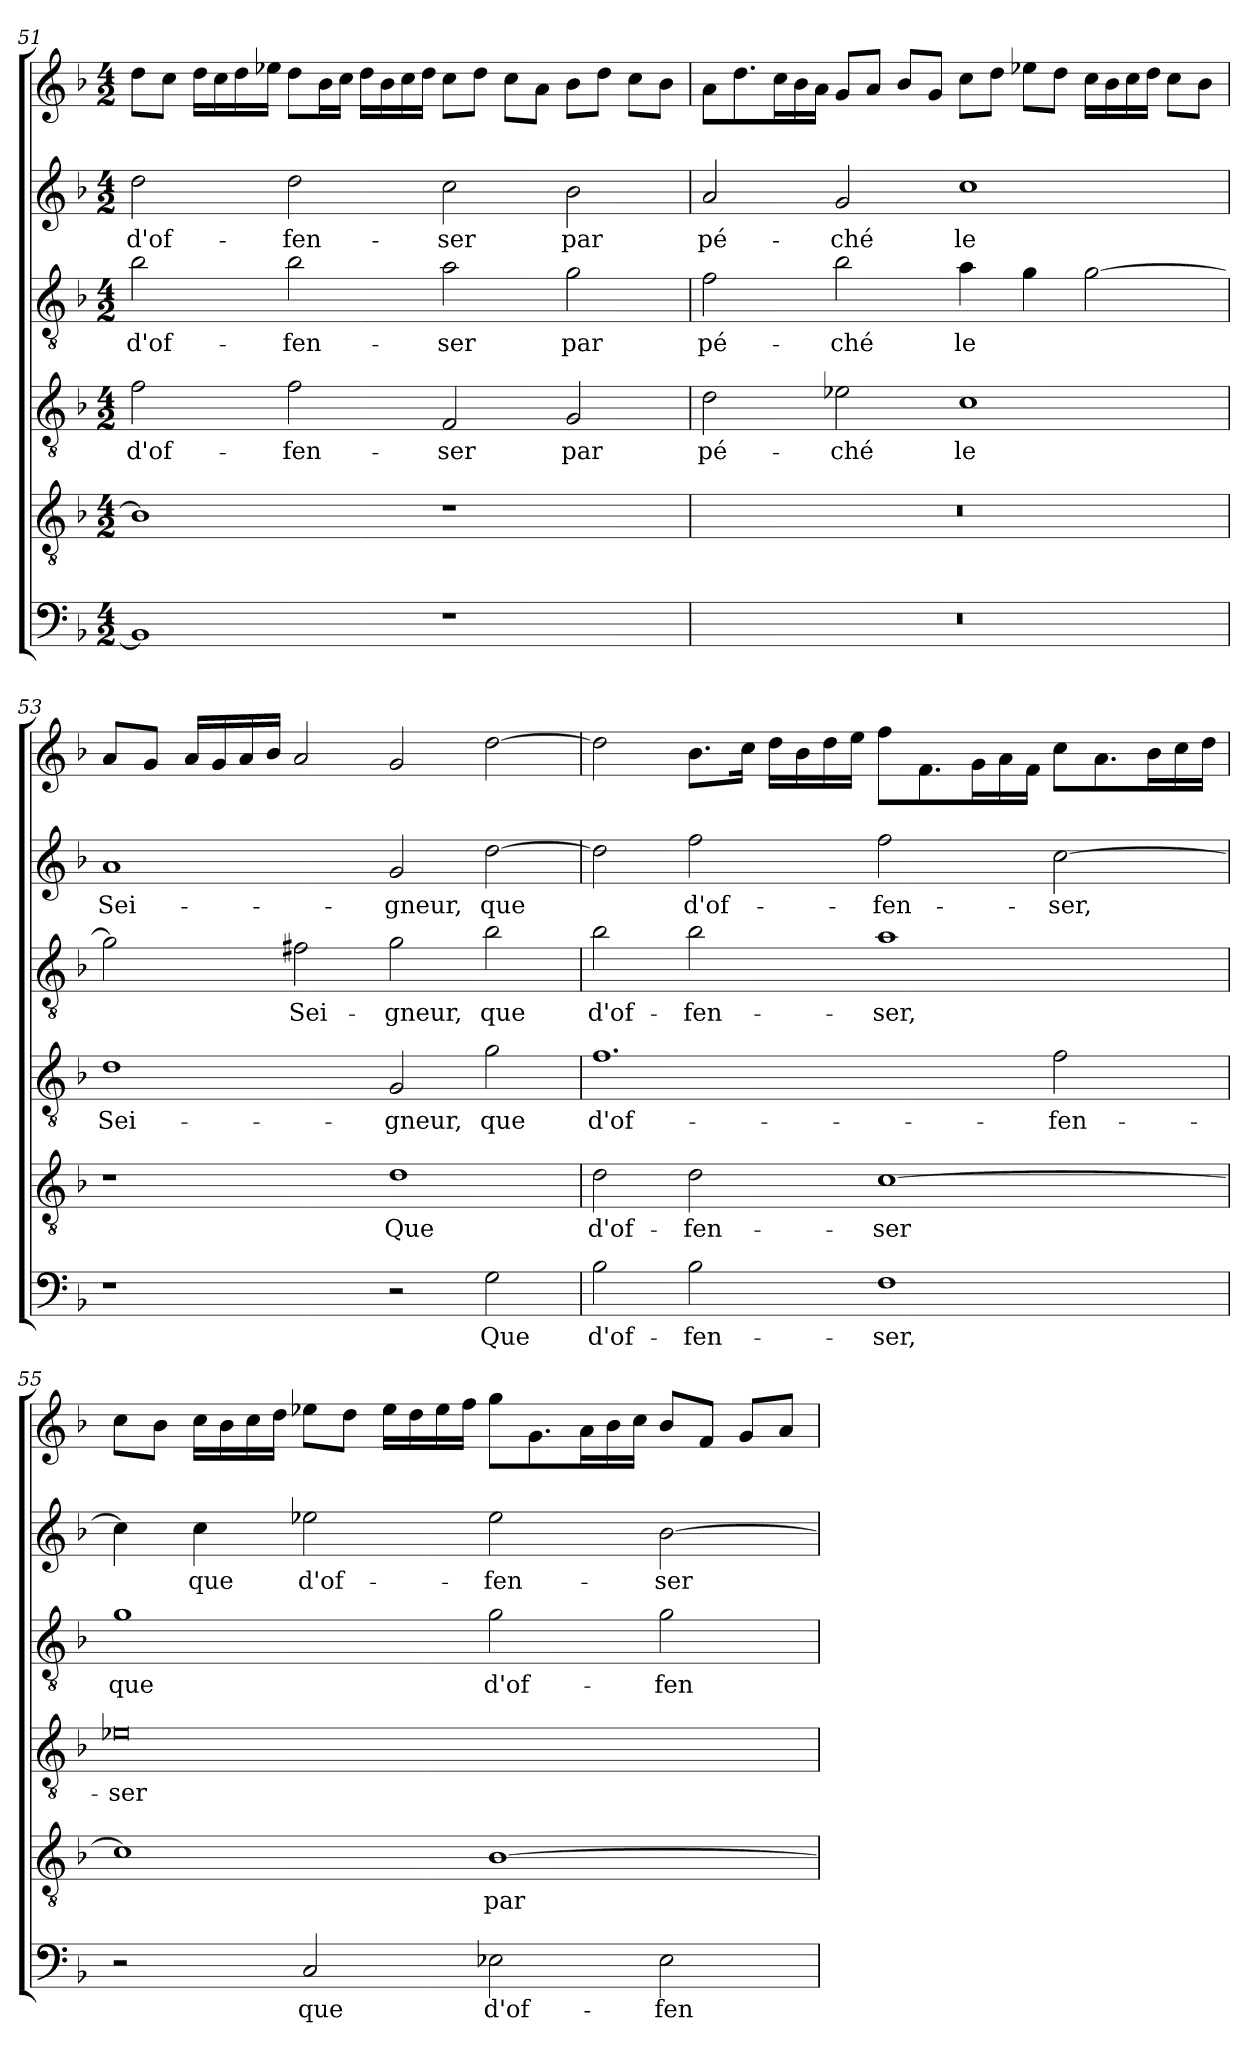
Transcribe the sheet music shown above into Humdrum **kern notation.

**kern	**text	**kern	**text	**kern	**text	**kern	**text	**kern	**text	**kern
*part6	*part6	*part5	*part5	*part4	*part4	*part3	*part3	*part2	*part2	*part1
*staff6	*staff6	*staff5	*staff5	*staff4	*staff4	*staff3	*staff3	*staff2	*staff2	*staff1
*clefF4	*	*clefGv2	*	*clefGv2	*	*clefGv2	*	*clefG2	*	*clefG2
*k[b-]	*	*k[b-]	*	*k[b-]	*	*k[b-]	*	*k[b-]	*	*k[b-]
*F:	*	*F:	*	*F:	*	*F:	*	*F:	*	*F:
*M4/2	*	*M4/2	*	*M4/2	*	*M4/2	*	*M4/2	*	*M4/2
=51	=51	=51	=51	=51	=51	=51	=51	=51	=51	=51
!	!	!	!	!	!LO:LY:b	!	!LO:LY:b	!	!LO:LY:b	!
1BB-]	.	1B-]	.	2f\	d'of-	2b-\	d'of-	2dd\	d'of-	8dd\L
.	.	.	.	.	.	.	.	.	.	8cc\J
.	.	.	.	.	.	.	.	.	.	16dd\LL
.	.	.	.	.	.	.	.	.	.	16cc\
.	.	.	.	.	.	.	.	.	.	16dd\
.	.	.	.	.	.	.	.	.	.	16ee-X\JJ
!	!	!	!	!	!LO:LY:b	!	!LO:LY:b	!	!LO:LY:b	!
.	.	.	.	2f\	-fen-	2b-\	-fen-	2dd\	-fen-	8dd\L
.	.	.	.	.	.	.	.	.	.	16b-\L
.	.	.	.	.	.	.	.	.	.	16cc\JJ
.	.	.	.	.	.	.	.	.	.	16dd\LL
.	.	.	.	.	.	.	.	.	.	16b-\
.	.	.	.	.	.	.	.	.	.	16cc\
.	.	.	.	.	.	.	.	.	.	16dd\JJ
!	!	!	!	!	!LO:LY:b	!	!LO:LY:b	!	!LO:LY:b	!
1r	.	1r	.	2F/	-ser	2a\	-ser	2cc\	-ser	8cc\L
.	.	.	.	.	.	.	.	.	.	8dd\J
.	.	.	.	.	.	.	.	.	.	8cc\L
.	.	.	.	.	.	.	.	.	.	8a\J
!	!	!	!	!	!LO:LY:b	!	!LO:LY:b	!	!LO:LY:b	!
.	.	.	.	2G/	par	2g\	par	2b-\	par	8b-\L
.	.	.	.	.	.	.	.	.	.	8dd\J
.	.	.	.	.	.	.	.	.	.	8cc\L
.	.	.	.	.	.	.	.	.	.	8b-\J
=52	=52	=52	=52	=52	=52	=52	=52	=52	=52	=52
!	!	!	!	!	!LO:LY:b	!	!LO:LY:b	!	!LO:LY:b	!
0r	.	0r	.	2d\	pé-	2f\	pé-	2a/	pé-	8a\L
.	.	.	.	.	.	.	.	.	.	8.dd\
.	.	.	.	.	.	.	.	.	.	16cc\L
.	.	.	.	.	.	.	.	.	.	16b-\
.	.	.	.	.	.	.	.	.	.	16a\JJ
!	!	!	!	!	!LO:LY:b	!	!LO:LY:b	!	!LO:LY:b	!
.	.	.	.	2e-X\	-ché	2b-\	-ché	2g/	-ché	8g/L
.	.	.	.	.	.	.	.	.	.	8a/J
.	.	.	.	.	.	.	.	.	.	8b-/L
.	.	.	.	.	.	.	.	.	.	8g/J
!	!	!	!	!	!LO:LY:b	!	!LO:LY:b	!	!LO:LY:b	!
.	.	.	.	1c	le	4a\	le	1cc	le	8cc\L
.	.	.	.	.	.	.	.	.	.	8dd\J
.	.	.	.	.	.	4g\	.	.	.	8ee-X\L
.	.	.	.	.	.	.	.	.	.	8dd\J
.	.	.	.	.	.	[2g\	.	.	.	16cc\LL
.	.	.	.	.	.	.	.	.	.	16b-\
.	.	.	.	.	.	.	.	.	.	16cc\
.	.	.	.	.	.	.	.	.	.	16dd\JJ
.	.	.	.	.	.	.	.	.	.	8cc\L
.	.	.	.	.	.	.	.	.	.	8b-\J
!!LO:LB:g=z
=53	=53	=53	=53	=53	=53	=53	=53	=53	=53	=53
!	!	!	!	!	!LO:LY:b	!	!	!	!LO:LY:b	!
1r	.	1r	.	1d	Sei-	2g\]	.	1a	Sei-	8a/L
.	.	.	.	.	.	.	.	.	.	8g/J
.	.	.	.	.	.	.	.	.	.	16a/LL
.	.	.	.	.	.	.	.	.	.	16g/
.	.	.	.	.	.	.	.	.	.	16a/
.	.	.	.	.	.	.	.	.	.	16b-/JJ
!	!	!	!	!	!	!	!LO:LY:b	!	!	!
.	.	.	.	.	.	2f#X\	Sei-	.	.	2a/
!	!	!	!LO:LY:b	!	!LO:LY:b	!	!LO:LY:b	!	!LO:LY:b	!
2r	.	1d	Que	2G/	-gneur,	2g\	-gneur,	2g/	-gneur,	2g/
!	!LO:LY:b	!	!	!	!LO:LY:b	!	!LO:LY:b	!	!LO:LY:b	!
2G\	Que	.	.	2g\	que	2b-\	que	[2dd\	que	[2dd\
=54	=54	=54	=54	=54	=54	=54	=54	=54	=54	=54
!	!LO:LY:b	!	!LO:LY:b	!	!LO:LY:b	!	!LO:LY:b	!	!	!
2B-\	d'of-	2d\	d'of-	1.f	d'of-	2b-\	d'of-	2dd\]	.	2dd\]
!	!LO:LY:b	!	!LO:LY:b	!	!	!	!LO:LY:b	!	!LO:LY:b	!
2B-\	-fen-	2d\	-fen-	.	.	2b-\	-fen-	2ff\	d'of-	8.b-\L
.	.	.	.	.	.	.	.	.	.	16cc\Jk
.	.	.	.	.	.	.	.	.	.	16dd\LL
.	.	.	.	.	.	.	.	.	.	16b-\
.	.	.	.	.	.	.	.	.	.	16dd\
.	.	.	.	.	.	.	.	.	.	16ee\JJ
!	!LO:LY:b	!	!LO:LY:b	!	!	!	!LO:LY:b	!	!LO:LY:b	!
1F	-ser,	[1c	-ser	.	.	1a	-ser,	2ff\	-fen-	8ff\L
.	.	.	.	.	.	.	.	.	.	8.f\
.	.	.	.	.	.	.	.	.	.	16g\L
.	.	.	.	.	.	.	.	.	.	16a\
.	.	.	.	.	.	.	.	.	.	16f\JJ
!	!	!	!	!	!LO:LY:b	!	!	!	!LO:LY:b	!
.	.	.	.	2f\	-fen-	.	.	[2cc\	-ser,	8cc\L
.	.	.	.	.	.	.	.	.	.	8.a\
.	.	.	.	.	.	.	.	.	.	16b-\L
.	.	.	.	.	.	.	.	.	.	16cc\
.	.	.	.	.	.	.	.	.	.	16dd\JJ
=55	=55	=55	=55	=55	=55	=55	=55	=55	=55	=55
!	!	!	!	!	!LO:LY:b	!	!LO:LY:b	!	!	!
2r	.	1c]	.	0e-X	-ser	1g	que	4cc\]	.	8cc\L
.	.	.	.	.	.	.	.	.	.	8b-\J
!	!	!	!	!	!	!	!	!	!LO:LY:b	!
.	.	.	.	.	.	.	.	4cc\	que	16cc\LL
.	.	.	.	.	.	.	.	.	.	16b-\
.	.	.	.	.	.	.	.	.	.	16cc\
.	.	.	.	.	.	.	.	.	.	16dd\JJ
!	!LO:LY:b	!	!	!	!	!	!	!	!LO:LY:b	!
2C/	que	.	.	.	.	.	.	2ee-X\	d'of-	8ee-X\L
.	.	.	.	.	.	.	.	.	.	8dd\J
.	.	.	.	.	.	.	.	.	.	16ee-\LL
.	.	.	.	.	.	.	.	.	.	16dd\
.	.	.	.	.	.	.	.	.	.	16ee-\
.	.	.	.	.	.	.	.	.	.	16ff\JJ
!	!LO:LY:b	!	!LO:LY:b	!	!	!	!LO:LY:b	!	!LO:LY:b	!
2E-X\	d'of-	[1B-	par	.	.	2g\	d'of-	2ee-\	-fen-	8gg\L
.	.	.	.	.	.	.	.	.	.	8.g\
.	.	.	.	.	.	.	.	.	.	16a\L
.	.	.	.	.	.	.	.	.	.	16b-\
.	.	.	.	.	.	.	.	.	.	16cc\JJ
!	!LO:LY:b	!	!	!	!	!	!LO:LY:b	!	!LO:LY:b	!
2E-\	-fen-	.	.	.	.	2g\	-fen-	[2b-\	-ser	8b-/L
.	.	.	.	.	.	.	.	.	.	8f/J
.	.	.	.	.	.	.	.	.	.	8g/L
.	.	.	.	.	.	.	.	.	.	8a/J
=	=	=	=	=	=	=	=	=	=	=
*-	*-	*-	*-	*-	*-	*-	*-	*-	*-	*-
